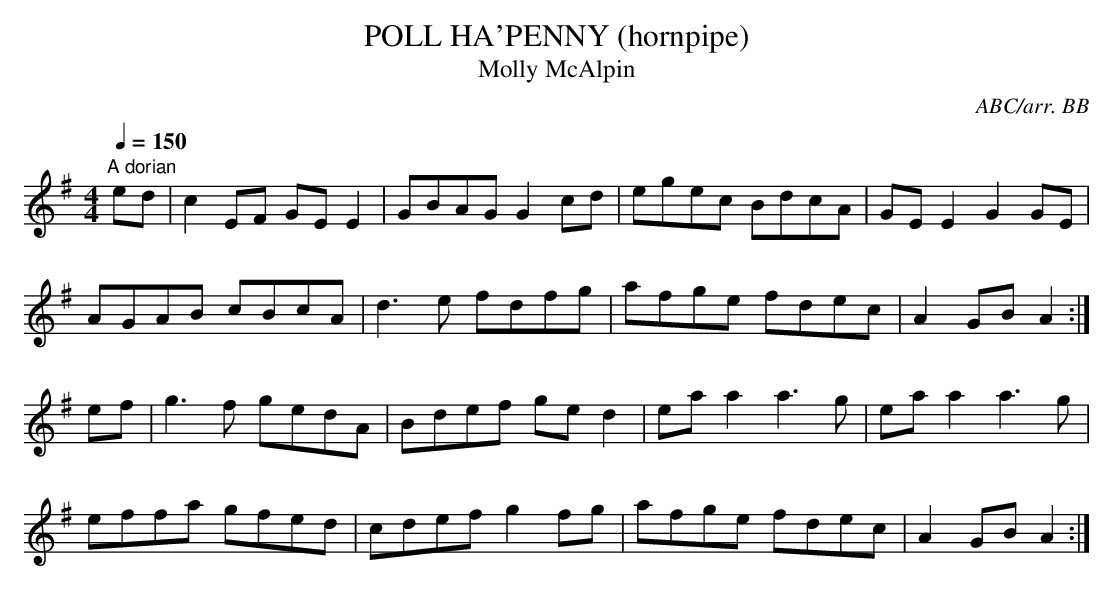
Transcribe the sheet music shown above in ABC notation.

X:1
T:POLL HA'PENNY (hornpipe)
T:Molly McAlpin
C:ABC/arr. BB
L:1/8
Q:1/4=150
M:4/4
K:G
"A dorian"
ed|c2EF GEE2|GBAG G2cd|egec BdcA|GEE2 G2GE|
AGAB cBcA|d3e fdfg|afge fdec|A2GB A2:|
ef|g3f gedA|Bdef ge d2|eaa2 a3g|ea a2 a3g|
effa gfed|cdef g2fg|afge fdec|A2GB A2:|
